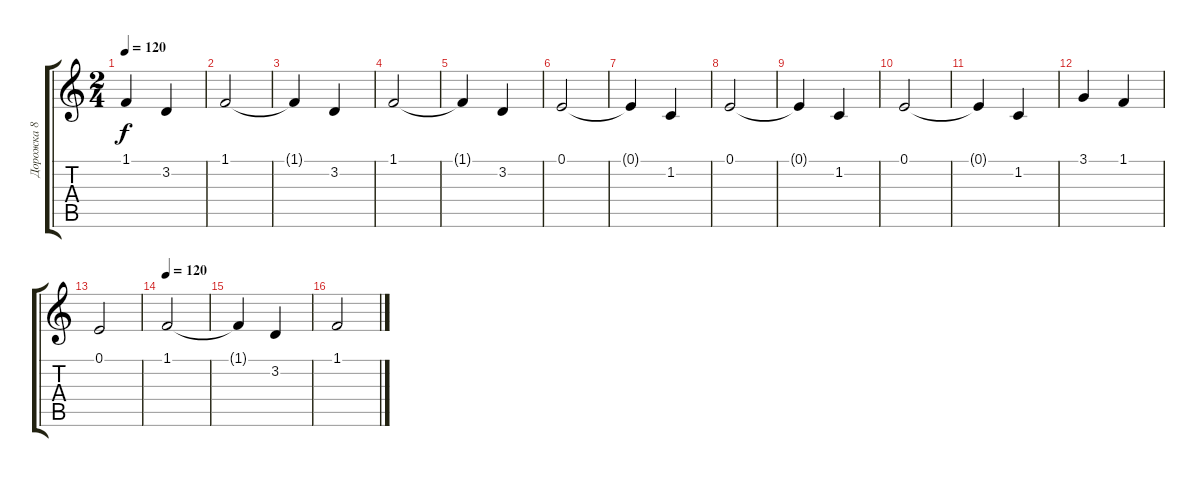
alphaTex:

\track ("Дорожка 8" "Дорожка 8") {instrument accordion}
\staff {score tabs}
\tuning (E4 B3 G3 D3 A2 E2) {hide}
\ts (2 4)
\tempo 120
\clef g2
\ks c
1.1{t}.4{dy f} 3.2.4 |
1.1.2 |
1.1{t}.4 3.2.4 |
1.1.2 |
1.1{t}.4 3.2.4 |
0.1.2 |
0.1{t}.4 1.2.4 |
0.1.2 |
0.1{t}.4 1.2.4 |
0.1.2 |
0.1{t}.4 1.2.4 |
3.1.4 1.1.4 |
0.1.2 |
\tempo 120
1.1.2 |
1.1{t}.4 3.2.4 |
1.1.2
